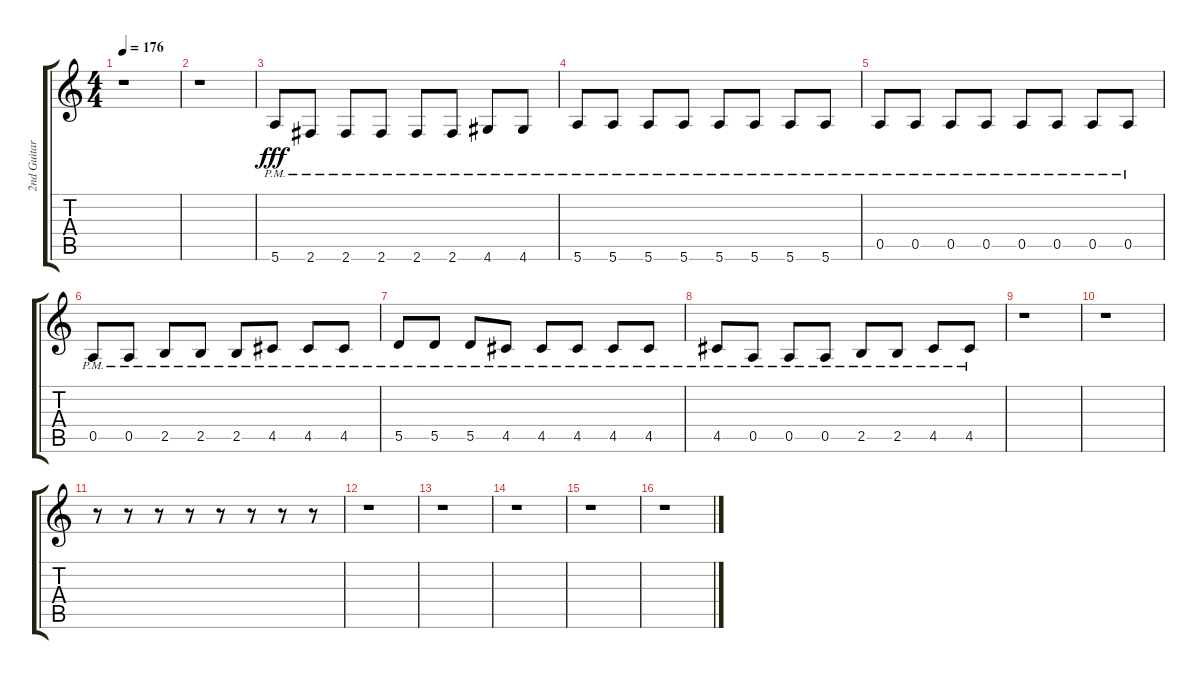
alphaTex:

\track ("2nd Guitar" "2nd Guitar") {instrument overdrivenguitar}
\staff {score tabs}
\tuning (E4 B3 G3 D3 A2 E2) {hide}
\ts (4 4)
\tempo 176
\clef g2
\ks c
r.1{dy fff} |
r.1 |
5.6{pm}.8 2.6{pm}.8 2.6{pm}.8 2.6{pm}.8 2.6{pm}.8 2.6{pm}.8 4.6{pm}.8 4.6{pm}.8 |
5.6{pm}.8 5.6{pm}.8 5.6{pm}.8 5.6{pm}.8 5.6{pm}.8 5.6{pm}.8 5.6{pm}.8 5.6{pm}.8 |
0.5{pm}.8 0.5{pm}.8 0.5{pm}.8 0.5{pm}.8 0.5{pm}.8 0.5{pm}.8 0.5{pm}.8 0.5{pm}.8 |
0.5{pm}.8 0.5{pm}.8 2.5{pm}.8 2.5{pm}.8 2.5{pm}.8 4.5{pm}.8 4.5{pm}.8 4.5{pm}.8 |
5.5{pm}.8 5.5{pm}.8 5.5{pm}.8 4.5{pm}.8 4.5{pm}.8 4.5{pm}.8 4.5{pm}.8 4.5{pm}.8 |
4.5{pm}.8 0.5{pm}.8 0.5{pm}.8 0.5{pm}.8 2.5{pm}.8 2.5{pm}.8 4.5{pm}.8 4.5{pm}.8 |
r.1 |
r.1 |
r.8 r.8 r.8 r.8 r.8 r.8 r.8 r.8 |
r.1 |
r.1 |
r.1 |
r.1 |
r.1
